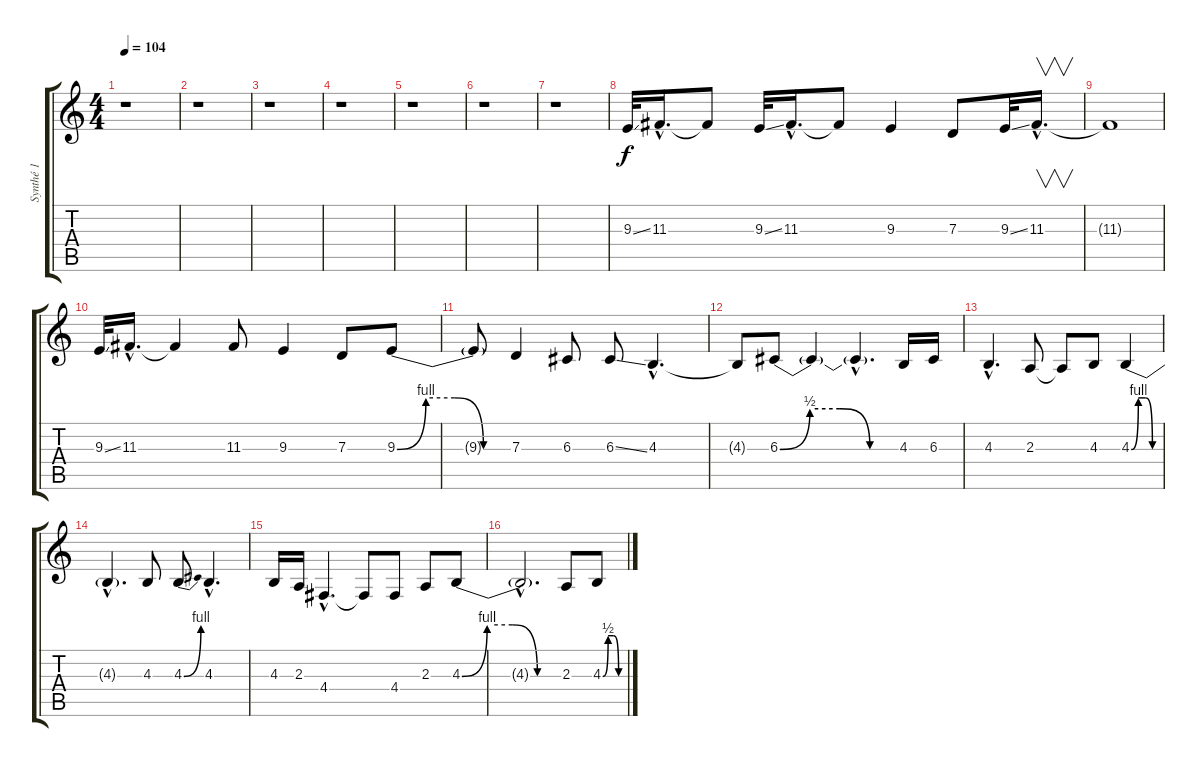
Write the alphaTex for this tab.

\track ("Synthé 1" "Synthé 1") {instrument tremolostrings}
\staff {score tabs}
\tuning (E4 B3 G3 D3 A2 E2) {hide}
\ts (4 4)
\tempo 104
\clef g2
\ks c
r.1{dy f} |
r.1 |
r.1 |
r.1 |
r.1 |
r.1 |
r.1 |
9.3{ss}.32 11.3{hac}.16{d} 11.3{t}.8 9.3{ss}.32 11.3{hac}.16{d} 11.3{t}.8 9.3.4 7.3.8 9.3{ss}.32 11.3{hac}.16{v d} |
11.3{t}.1 |
9.3{ss}.32 11.3{hac}.16{d} 11.3{t}.4 11.3.8 9.3.4 7.3.8 9.3{be (custom 0 0 15 4 30 4 45 0 60 0)}.8 |
9.3{t}.8 7.3.4 6.3.8 6.3{ss}.8 4.3{hac}.4{d} |
4.3{t}.8 6.3{be (custom 0 0 15 2 30 2 45 0 60 0)}.8 6.3{t}.4 6.3{hac t}.4{d} 4.3.16 6.3.16 |
4.3{hac}.4{d} 2.3.8 2.3{t}.8 4.3.8 4.3{be (custom 0 0 15 4 30 4 45 0 60 0)}.4 |
4.3{hac t}.4{d} 4.3.8 4.3{be (bend 0 0 60 4)}.8 4.3{hac}.4{d} |
4.3.16 2.3.16 4.4{hac}.4{d} 4.4{t}.8 4.4.8 2.3.8 4.3{be (custom 0 0 15 4 30 4 45 0 60 0)}.8 |
4.3{hac t}.2{d} 2.3.8 4.3{be (custom 0 0 15 2 30 2 45 0 60 0)}.8
